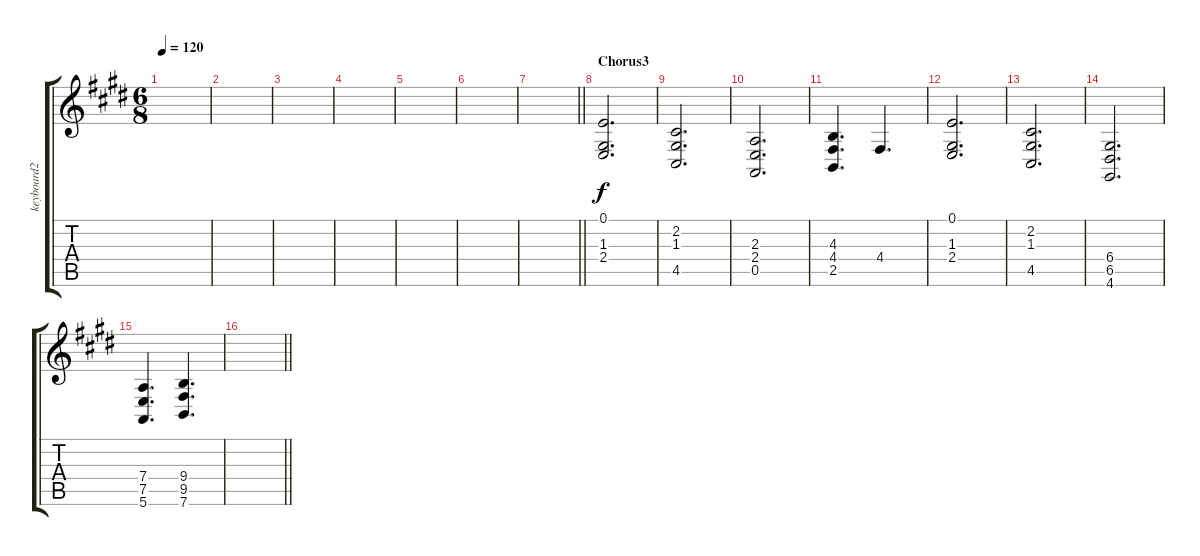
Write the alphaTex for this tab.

\track ("keyboard2" "keyboard2") {instrument acousticgrandpiano}
\staff {score tabs}
\tuning (E4 B3 G3 D3 A2 E2) {hide}
\ts (6 8)
\tempo 120
\clef g2
\ks e
|
|
|
|
|
|
\barLineRight lightlight
|
\section ("" "Chorus3")
(0.1 1.3 2.4).2{d} |
(2.2 1.3 4.5).2{d} |
(2.3 2.4 0.5).2{d} |
(4.3 4.4 2.5).4{d} 4.4.4{d} |
(0.1 1.3 2.4).2{d} |
(2.2 1.3 4.5).2{d} |
(6.4 6.5 4.6).2{d} |
(7.4 7.5 5.6).4{d} (9.4 9.5 7.6).4{d} |
\barLineRight lightlight
